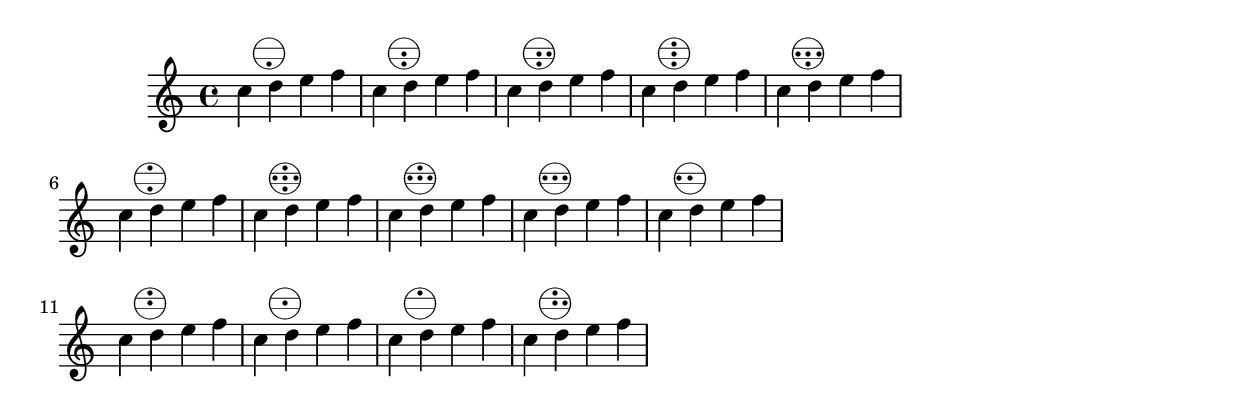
%% DO NOT EDIT this file manually; it was automatically
%% generated from the LilyPond Snippet Repository
%% (http://lsr.di.unimi.it).
%%
%% Make any changes in the LSR itself, or in
%% `Documentation/snippets/new/`, then run
%% `scripts/auxiliar/makelsr.pl`.
%%
%% This file is in the public domain.

\version "2.24.0"

\header {
  lsrtags = "keyboards, specific-notation, symbols-and-glyphs, workaround"

  texidoc = "
This snippet has been obsoleted by predefined markup commands, see
'Discant symbols' in the Notation Reference.  It's still useful as a
simple demonstration of how to combine symbols: the placement of the
symbols added with @code{\\markup} can be tweaked by changing the
@code{\\translate-scaled} arguments.  @code{\\translate-scaled} is used
here rather than @code{\\translate} in order to let the positioning of
the symbol parts adapt to changes of @code{font-size}.
"

  doctitle = "Accordion-discant symbols"
} % begin verbatim


discant = \markup {
  \musicglyph "accordion.discant"
}
dot = \markup {
  \musicglyph "accordion.dot"
}

\layout { ragged-right = ##t }

% 16 voets register
accBasson = ^\markup {
  \combine
  \discant
  \translate-scaled #'(0 . 0.5) \dot
}

% een korig 8 en 16 voets register
accBandon = ^\markup {
  \combine
    \discant
    \combine
      \translate-scaled #'(0 . 0.5) \dot
      \translate-scaled #'(0 . 1.5) \dot
}

accVCello = ^\markup {
  \combine
    \discant
    \combine
      \translate-scaled #'(0 . 0.5) \dot
      \combine
        \translate-scaled #'(0 . 1.5) \dot
        \translate-scaled #'(1 . 1.5) \dot
}

% 4-8-16 voets register
accHarmon = ^\markup {
  \combine
    \discant
    \combine
      \translate-scaled #'(0 . 0.5) \dot
      \combine
        \translate-scaled #'(0 . 1.5) \dot
        \translate-scaled #'(0 . 2.5) \dot
}

accTrombon = ^\markup {
  \combine
    \discant
    \combine
      \translate-scaled #'(0 . 0.5) \dot
      \combine
        \translate-scaled #'(0 . 1.5) \dot
        \combine
          \translate-scaled #'(1 . 1.5) \dot
          \translate-scaled #'(-1 . 1.5) \dot
}

% eenkorig 4 en 16 voets register
accOrgan = ^\markup {
  \combine
    \discant
    \combine
      \translate-scaled #'(0 . 0.5) \dot
      \translate-scaled #'(0 . 2.5) \dot
}

accMaster = ^\markup {
  \combine
    \discant
    \combine
      \translate-scaled #'(0 . 0.5) \dot
      \combine
        \translate-scaled #'(0 . 1.5) \dot
        \combine
          \translate-scaled #'(1 . 1.5) \dot
          \combine
            \translate-scaled #'(-1 . 1.5) \dot
            \translate-scaled #'(0 . 2.5) \dot
}

accAccord = ^\markup {
  \combine
    \discant
    \combine
      \translate-scaled #'(0 . 1.5) \dot
      \combine
        \translate-scaled #'(1 . 1.5) \dot
        \combine
          \translate-scaled #'(-1 . 1.5) \dot
          \translate-scaled #'(0 . 2.5) \dot
}

accMusette = ^\markup {
  \combine
    \discant
    \combine
      \translate-scaled #'(0 . 1.5) \dot
      \combine
        \translate-scaled #'(1 . 1.5) \dot
        \translate-scaled #'(-1 . 1.5) \dot
}

accCeleste = ^\markup {
  \combine
    \discant
    \combine
      \translate-scaled #'(0 . 1.5) \dot
      \translate-scaled #'(-1 . 1.5) \dot
}

accOboe = ^\markup {
  \combine
    \discant
    \combine
      \translate-scaled #'(0 . 1.5) \dot
      \translate-scaled #'(0 . 2.5) \dot
}

accClarin = ^\markup {
  \combine
    \discant
    \translate-scaled #'(0 . 1.5) \dot
}

accPiccolo = ^\markup {
    \combine
       \discant
       \translate-scaled #'(0 . 2.5) \dot
}

accViolin = ^\markup {
  \combine
    \discant
    \combine
      \translate-scaled #'(0 . 1.5) \dot
      \combine
        \translate-scaled #'(1 . 1.5) \dot
        \translate-scaled #'(0 . 2.5) \dot
}

\relative c'' {
  c4 d\accBasson e f
  c4 d\accBandon e f
  c4 d\accVCello e f
  c4 d\accHarmon e f
  c4 d\accTrombon e f
  \break
  c4 d\accOrgan e f
  c4 d\accMaster e f
  c4 d\accAccord e f
  c4 d\accMusette e f
  c4 d\accCeleste e f
  \break
  c4 d\accOboe e f
  c4 d\accClarin e f
  c4 d\accPiccolo e f
  c4 d\accViolin e f
}
